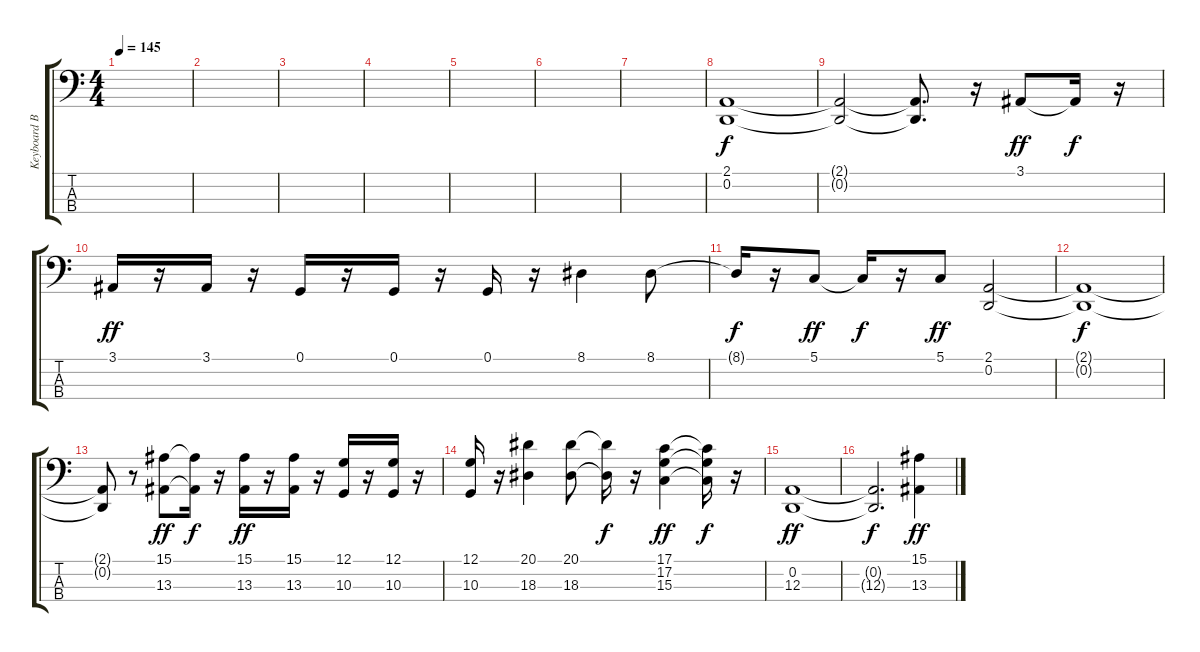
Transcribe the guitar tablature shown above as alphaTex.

\track ("Keyboard Bass" "Keyboard B") {instrument stringensemble1}
\staff {score tabs}
\tuning (G2 D2 A1 E1) {hide}
\ts (4 4)
\tempo 145
\clef f4
\ks c
|
|
|
|
|
|
|
(2.1 0.2).1 |
(2.1{t} 0.2{t}).2{dy f} (2.1{t} 0.2{t}).8{d} r.16 3.1.8{dy ff} 3.1{t}.16{dy f} r.16 |
3.1.16{dy ff} r.16 3.1.16 r.16 0.1.16 r.16 0.1.16 r.16 0.1.16 r.16 8.1.4 8.1.8 |
8.1{t}.16{dy f} r.16 5.1.8{dy ff} 5.1{t}.16{dy f} r.16 5.1.8{dy ff} (2.1 0.2).2 |
(2.1{t} 0.2{t}).1{dy f} |
(2.1{t} 0.2{t}).8 r.8 (15.1 13.3).8{dy ff} (15.1{t} 13.3{t}).16{dy f} r.16 (15.1 13.3).16{dy ff} r.16 (15.1 13.3).16 r.16 (12.1 10.3).16 r.16 (12.1 10.3).16 r.16 |
(12.1 10.3).16 r.16 (20.1 18.3).4 (20.1 18.3).8 (20.1{t} 18.3{t}).16{dy f} r.16 (17.1 17.2 15.3).4{dy ff} (17.1{t} 17.2{t} 15.3{t}).16{dy f} r.16 |
(0.2 12.3).1{dy ff} |
(0.2{t} 12.3{t}).2{d dy f} (15.1 13.3).4{dy ff}
